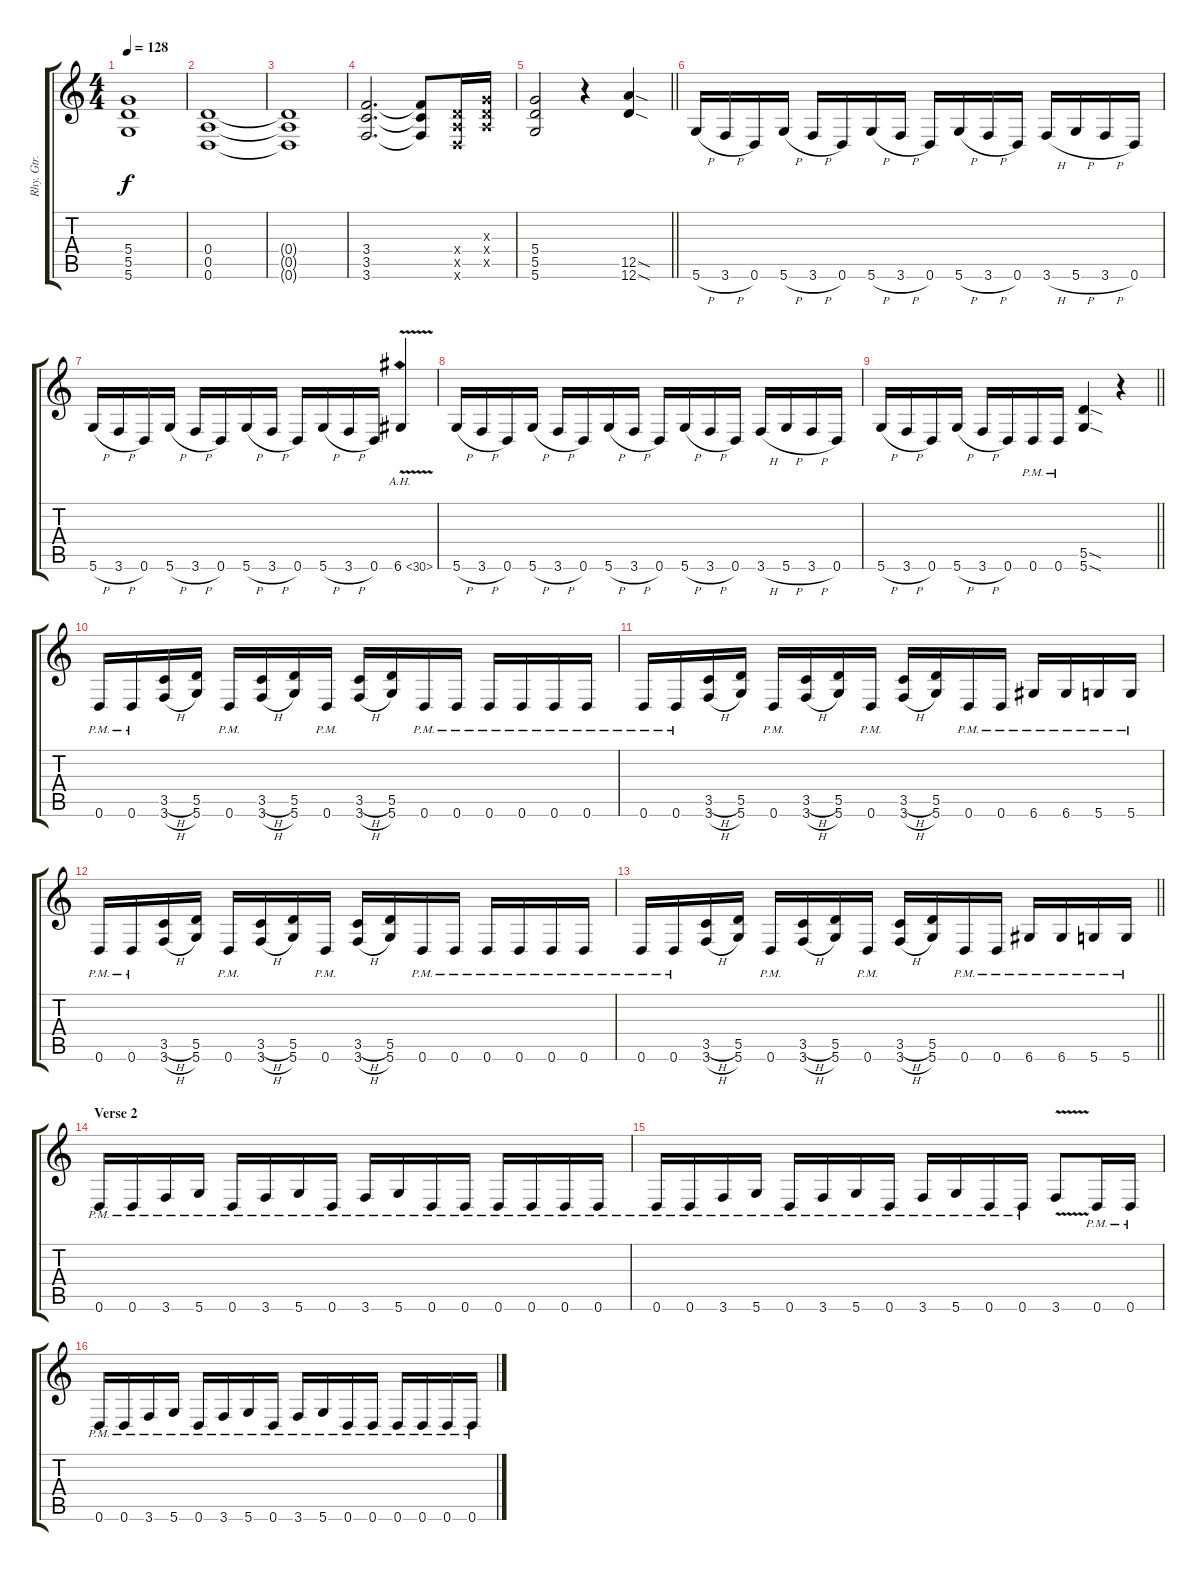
\track ("Rhy. Gtr. 1" "Rhy. Gtr. ") {instrument distortionguitar}
\staff {score tabs}
\tuning (E4 B3 G3 D3 A2 D2) {hide}
\ts (4 4)
\tempo 128
\clef g2
\ks c
(5.4 5.5 5.6).1{dy f} |
(0.4 0.5 0.6).1 |
(0.4{t} 0.5{t} 0.6{t}).1 |
(3.4 3.5 3.6).2{d} (3.4{t} 3.5{t} 3.6{t}).8 (0.4{x} 0.5{x} 0.6{x}).16 (0.3{x} 0.4{x} 0.5{x}).16 |
\barLineRight lightlight
(5.4 5.5 5.6).2 r.4 (12.5{sod} 12.6{sod}).4 |
\section ("" "")
5.6{h}.16 3.6{h}.16 0.6.16 5.6{h}.16 3.6{h}.16 0.6.16 5.6{h}.16 3.6{h}.16 0.6.16 5.6{h}.16 3.6{h}.16 0.6.16 3.6{h}.16 5.6{h}.16 3.6{h}.16 0.6.16 |
5.6{h}.16 3.6{h}.16 0.6.16 5.6{h}.16 3.6{h}.16 0.6.16 5.6{h}.16 3.6{h}.16 0.6.16 5.6{h}.16 3.6{h}.16 0.6.16 6.6{ah 24 v}.4 |
5.6{h}.16 3.6{h}.16 0.6.16 5.6{h}.16 3.6{h}.16 0.6.16 5.6{h}.16 3.6{h}.16 0.6.16 5.6{h}.16 3.6{h}.16 0.6.16 3.6{h}.16 5.6{h}.16 3.6{h}.16 0.6.16 |
\barLineRight lightlight
5.6{h}.16 3.6{h}.16 0.6.16 5.6{h}.16 3.6{h}.16 0.6.16 0.6{pm}.16 0.6{pm}.16 (5.5{sod} 5.6{sod}).4 r.4 |
\section ("" "")
0.6{pm}.16 0.6{pm}.16 (3.5{h} 3.6{h}).16 (5.5 5.6).16 0.6{pm}.16 (3.5{h} 3.6{h}).16 (5.5 5.6).16 0.6{pm}.16 (3.5{h} 3.6{h}).16 (5.5 5.6).16 0.6{pm}.16 0.6{pm}.16 0.6{pm}.16 0.6{pm}.16 0.6{pm}.16 0.6{pm}.16 |
0.6{pm}.16 0.6{pm}.16 (3.5{h} 3.6{h}).16 (5.5 5.6).16 0.6{pm}.16 (3.5{h} 3.6{h}).16 (5.5 5.6).16 0.6{pm}.16 (3.5{h} 3.6{h}).16 (5.5 5.6).16 0.6{pm}.16 0.6{pm}.16 6.6{pm}.16 6.6{pm}.16 5.6{pm}.16 5.6{pm}.16 |
0.6{pm}.16 0.6{pm}.16 (3.5{h} 3.6{h}).16 (5.5 5.6).16 0.6{pm}.16 (3.5{h} 3.6{h}).16 (5.5 5.6).16 0.6{pm}.16 (3.5{h} 3.6{h}).16 (5.5 5.6).16 0.6{pm}.16 0.6{pm}.16 0.6{pm}.16 0.6{pm}.16 0.6{pm}.16 0.6{pm}.16 |
\barLineRight lightlight
0.6{pm}.16 0.6{pm}.16 (3.5{h} 3.6{h}).16 (5.5 5.6).16 0.6{pm}.16 (3.5{h} 3.6{h}).16 (5.5 5.6).16 0.6{pm}.16 (3.5{h} 3.6{h}).16 (5.5 5.6).16 0.6{pm}.16 0.6{pm}.16 6.6{pm}.16 6.6{pm}.16 5.6{pm}.16 5.6{pm}.16 |
\section ("" "Verse 2")
0.6{pm}.16 0.6{pm}.16 3.6{pm}.16 5.6{pm}.16 0.6{pm}.16 3.6{pm}.16 5.6{pm}.16 0.6{pm}.16 3.6{pm}.16 5.6{pm}.16 0.6{pm}.16 0.6{pm}.16 0.6{pm}.16 0.6{pm}.16 0.6{pm}.16 0.6{pm}.16 |
0.6{pm}.16 0.6{pm}.16 3.6{pm}.16 5.6{pm}.16 0.6{pm}.16 3.6{pm}.16 5.6{pm}.16 0.6{pm}.16 3.6{pm}.16 5.6{pm}.16 0.6{pm}.16 0.6{pm}.16 3.6{v}.8 0.6{pm}.16 0.6{pm}.16 |
0.6{pm}.16 0.6{pm}.16 3.6{pm}.16 5.6{pm}.16 0.6{pm}.16 3.6{pm}.16 5.6{pm}.16 0.6{pm}.16 3.6{pm}.16 5.6{pm}.16 0.6{pm}.16 0.6{pm}.16 0.6{pm}.16 0.6{pm}.16 0.6{pm}.16 0.6{pm}.16
